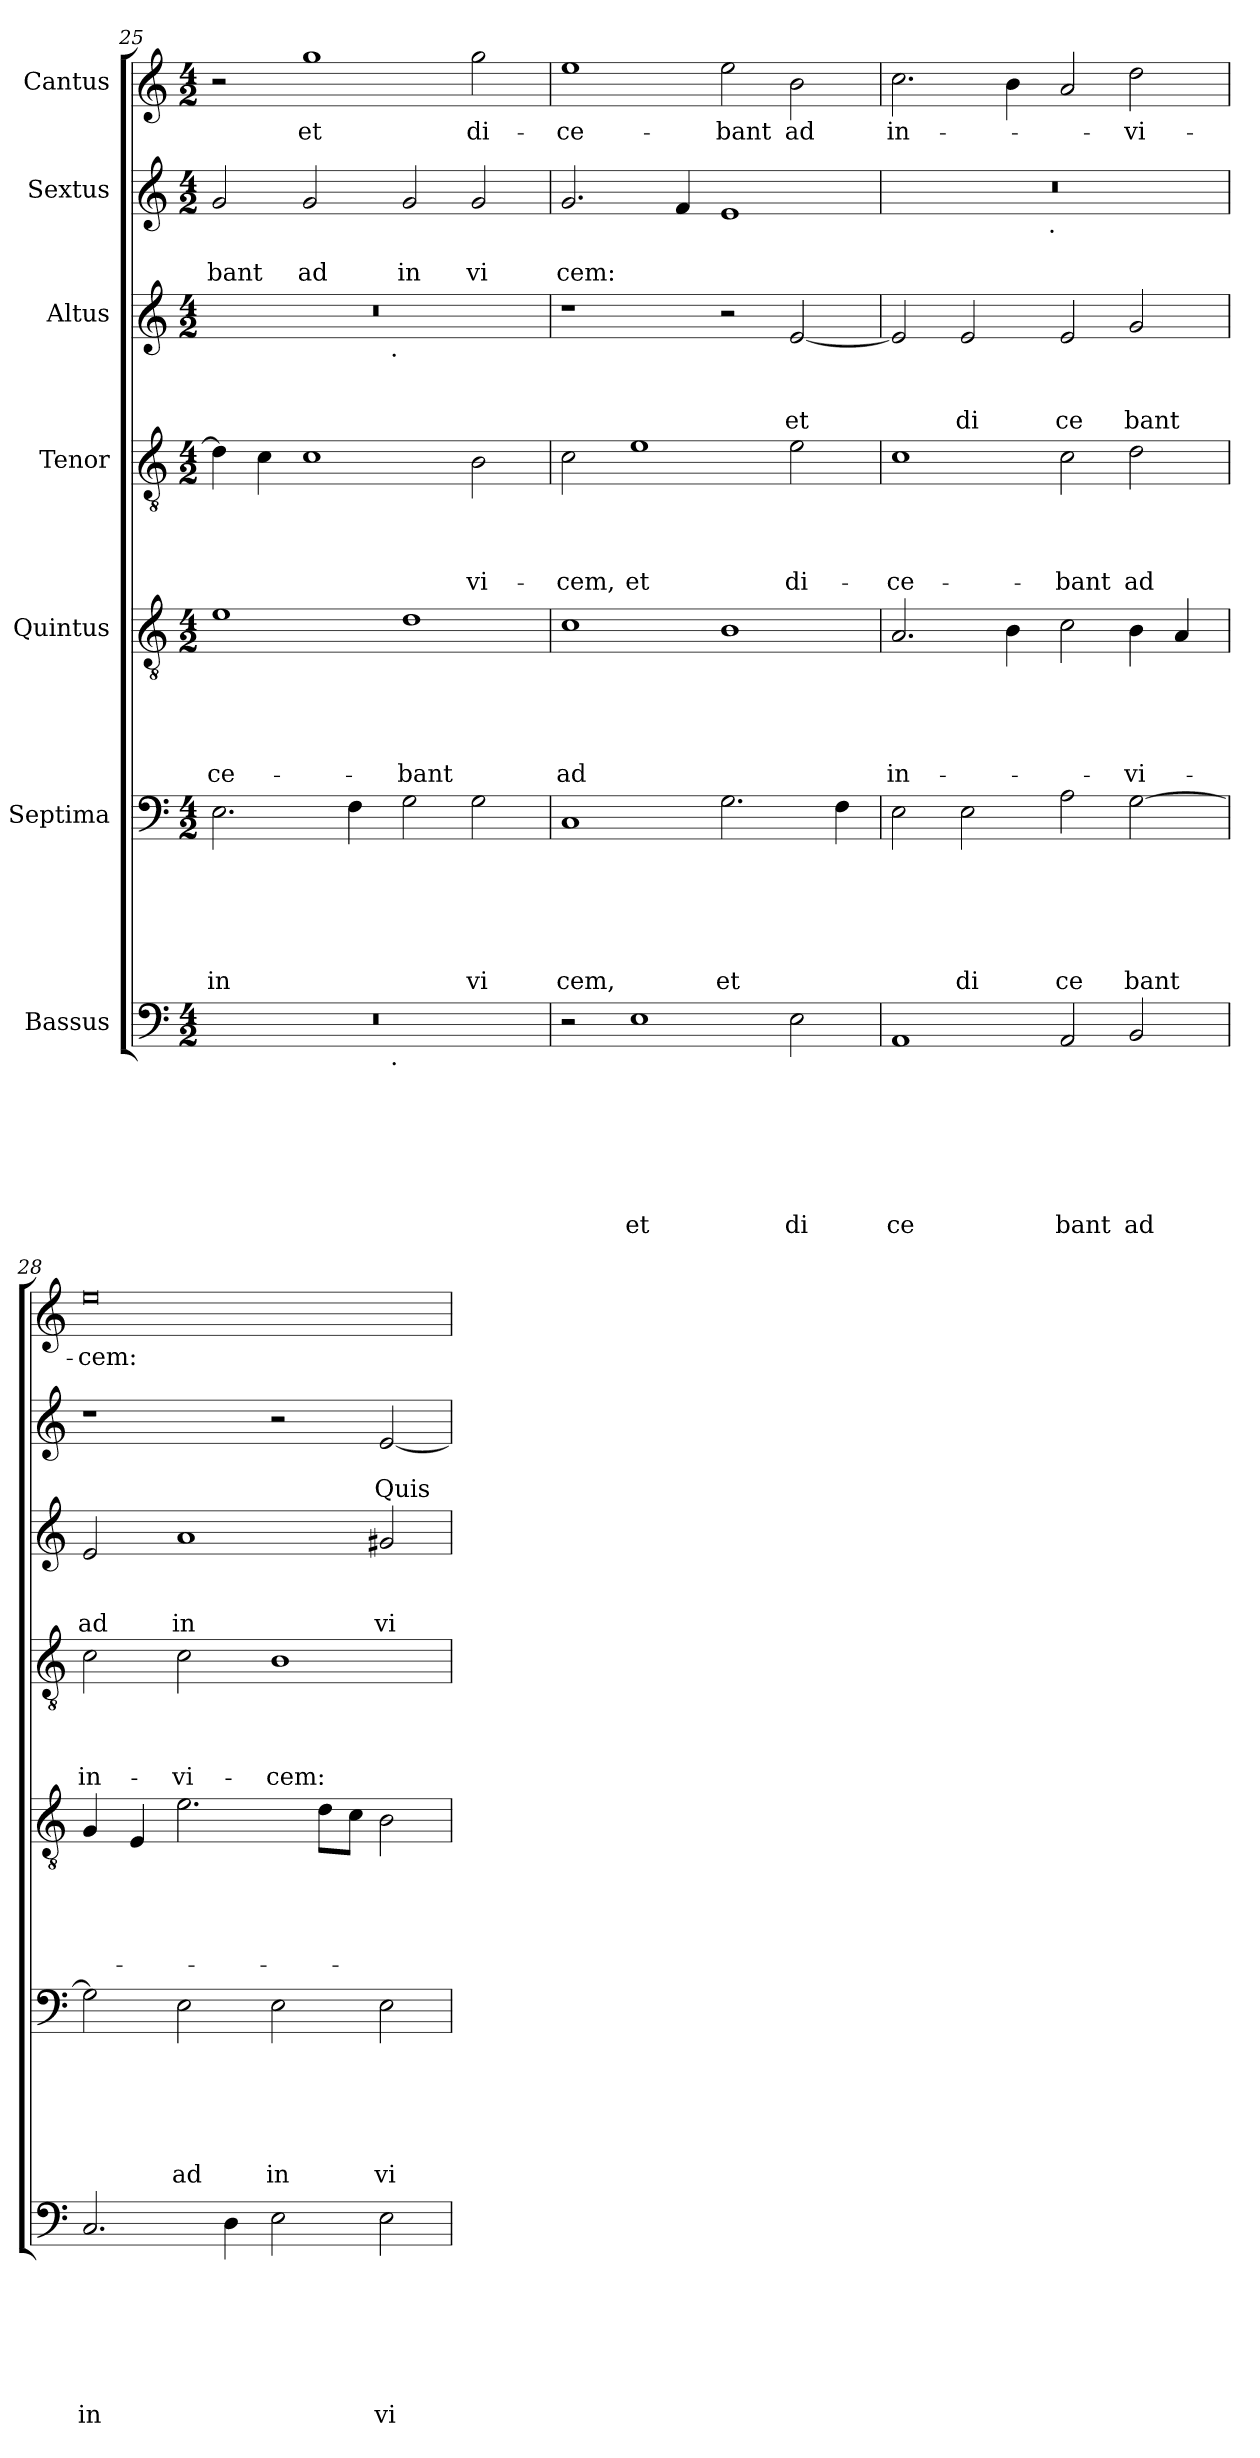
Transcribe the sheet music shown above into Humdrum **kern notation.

**kern	**text	**text	**text	**text	**text	**text	**text	**kern	**text	**text	**text	**text	**text	**text	**kern	**text	**text	**text	**text	**text	**kern	**text	**text	**text	**text	**kern	**text	**text	**text	**kern	**text	**text	**kern	**text
*part7	*part7	*part7	*part7	*part7	*part7	*part7	*part7	*part6	*part6	*part6	*part6	*part6	*part6	*part6	*part5	*part5	*part5	*part5	*part5	*part5	*part4	*part4	*part4	*part4	*part4	*part3	*part3	*part3	*part3	*part2	*part2	*part2	*part1	*part1
*staff7	*staff7	*staff7	*staff7	*staff7	*staff7	*staff7	*staff7	*staff6	*staff6	*staff6	*staff6	*staff6	*staff6	*staff6	*staff5	*staff5	*staff5	*staff5	*staff5	*staff5	*staff4	*staff4	*staff4	*staff4	*staff4	*staff3	*staff3	*staff3	*staff3	*staff2	*staff2	*staff2	*staff1	*staff1
*I"Bassus	*	*	*	*	*	*	*	*I"Septima	*	*	*	*	*	*	*I"Quintus	*	*	*	*	*	*I"Tenor	*	*	*	*	*I"Altus	*	*	*	*I"Sextus	*	*	*I"Cantus	*
!!LO:PB:g=z
*clefF4	*	*	*	*	*	*	*	*clefF4	*	*	*	*	*	*	*clefGv2	*	*	*	*	*	*clefGv2	*	*	*	*	*clefG2	*	*	*	*clefG2	*	*	*clefG2	*
*k[]	*	*	*	*	*	*	*	*k[]	*	*	*	*	*	*	*k[]	*	*	*	*	*	*k[]	*	*	*	*	*k[]	*	*	*	*k[]	*	*	*k[]	*
*C:	*	*	*	*	*	*	*	*C:	*	*	*	*	*	*	*C:	*	*	*	*	*	*C:	*	*	*	*	*C:	*	*	*	*C:	*	*	*C:	*
*M4/2	*	*	*	*	*	*	*	*M4/2	*	*	*	*	*	*	*M4/2	*	*	*	*	*	*M4/2	*	*	*	*	*M4/2	*	*	*	*M4/2	*	*	*M4/2	*
=25	=25	=25	=25	=25	=25	=25	=25	=25	=25	=25	=25	=25	=25	=25	=25	=25	=25	=25	=25	=25	=25	=25	=25	=25	=25	=25	=25	=25	=25	=25	=25	=25	=25	=25
!	!	!	!	!	!	!	!	!	!	!	!	!	!	!LO:LY:b	!	!	!	!	!	!LO:LY:b	!	!	!	!	!	!	!	!	!	!	!	!LO:LY:b	!	!
*^	*	*	*	*	*	*	*	*	*	*	*	*	*	*	*	*	*	*	*	*	*	*	*	*	*	*^	*	*	*	*	*	*	*	*
0r	2ryy	.	.	.	.	.	.	.	2.E\	.	.	.	.	.	in	1e	.	.	.	.	-ce-	4d\]	.	.	.	.	0r	2ryy	.	.	.	2g/	.	bant	2r	.
.	.	.	.	.	.	.	.	.	.	.	.	.	.	.	.	.	.	.	.	.	.	4c\	.	.	.	.	.	.	.	.	.	.	.	.	.	.
!	!	!	!	!	!	!	!	!	!	!	!	!	!	!	!	!	!	!	!	!	!	!	!	!	!	!	!	!	!	!	!	!	!	!LO:LY:b	!	!LO:LY:b
.	4...ryy	.	.	.	.	.	.	.	.	.	.	.	.	.	.	.	.	.	.	.	.	1c	.	.	.	.	.	4...ryy	.	.	.	2g/	.	ad	1gg	et
.	.	.	.	.	.	.	.	.	4F\	.	.	.	.	.	.	.	.	.	.	.	.	.	.	.	.	.	.	.	.	.	.	.	.	.	.	.
!	!	!	!	!	!	!	!	!	!	!	!	!	!	!	!	!	!	!	!	!	!	!	!	!	!	!	!	!LO:TX:b:t=.	!	!	!	!	!	!	!	!
!	!LO:TX:b:t=.	!	!	!	!	!	!	!	!	!	!	!	!	!	!	!	!	!	!	!	!	!	!	!	!	!	!	!	!	!	!	!	!	!	!	!
.	1ryy	.	.	.	.	.	.	.	.	.	.	.	.	.	.	.	.	.	.	.	.	.	.	.	.	.	.	1ryy	.	.	.	.	.	.	.	.
!	!	!	!	!	!	!	!	!	!	!	!	!	!	!	!	!	!	!	!	!	!LO:LY:b	!	!	!	!	!	!	!	!	!	!	!	!	!LO:LY:b	!	!
.	.	.	.	.	.	.	.	.	2G\	.	.	.	.	.	.	1d	.	.	.	.	-bant	.	.	.	.	.	.	.	.	.	.	2g/	.	in	.	.
!	!	!	!	!	!	!	!	!	!	!	!	!	!	!	!LO:LY:b	!	!	!	!	!	!	!	!	!	!	!LO:LY:b	!	!	!	!	!	!	!	!LO:LY:b	!	!LO:LY:b
.	.	.	.	.	.	.	.	.	2G\	.	.	.	.	.	vi	.	.	.	.	.	.	2B\	.	.	.	-vi-	.	.	.	.	.	2g/	.	vi	2gg\	di-
.	32ryy	.	.	.	.	.	.	.	.	.	.	.	.	.	.	.	.	.	.	.	.	.	.	.	.	.	.	32ryy	.	.	.	.	.	.	.	.
=26	=26	=26	=26	=26	=26	=26	=26	=26	=26	=26	=26	=26	=26	=26	=26	=26	=26	=26	=26	=26	=26	=26	=26	=26	=26	=26	=26	=26	=26	=26	=26	=26	=26	=26	=26	=26
!	!	!	!	!	!	!	!	!	!	!	!	!	!	!	!LO:LY:b	!	!	!	!	!	!LO:LY:b	!	!	!	!	!LO:LY:b	!	!	!	!	!	!	!	!LO:LY:b	!	!LO:LY:b
*v	*v	*	*	*	*	*	*	*	*	*	*	*	*	*	*	*	*	*	*	*	*	*	*	*	*	*	*v	*v	*	*	*	*	*	*	*	*
2r	.	.	.	.	.	.	.	1C	.	.	.	.	.	cem,	1c	.	.	.	.	ad	2c\	.	.	.	-cem,	1r	.	.	.	2.g/	.	cem:	1ee	-ce-
!	!	!	!	!	!	!	!LO:LY:b	!	!	!	!	!	!	!	!	!	!	!	!	!	!	!	!	!	!LO:LY:b	!	!	!	!	!	!	!	!	!
1E	.	.	.	.	.	.	et	.	.	.	.	.	.	.	.	.	.	.	.	.	1e	.	.	.	et	.	.	.	.	.	.	.	.	.
.	.	.	.	.	.	.	.	.	.	.	.	.	.	.	.	.	.	.	.	.	.	.	.	.	.	.	.	.	.	4f/	.	.	.	.
!	!	!	!	!	!	!	!	!	!	!	!	!	!	!LO:LY:b	!	!	!	!	!	!	!	!	!	!	!	!	!	!	!	!	!	!	!	!LO:LY:b
.	.	.	.	.	.	.	.	2.G\	.	.	.	.	.	et	1B	.	.	.	.	.	.	.	.	.	.	2r	.	.	.	1e	.	.	2ee\	-bant
!	!	!	!	!	!	!	!LO:LY:b	!	!	!	!	!	!	!	!	!	!	!	!	!	!	!	!	!	!LO:LY:b	!	!	!	!LO:LY:b	!	!	!	!	!LO:LY:b
2E\	.	.	.	.	.	.	di	.	.	.	.	.	.	.	.	.	.	.	.	.	2e\	.	.	.	di-	[<2e/	.	.	et	.	.	.	2b\	ad
.	.	.	.	.	.	.	.	4F\	.	.	.	.	.	.	.	.	.	.	.	.	.	.	.	.	.	.	.	.	.	.	.	.	.	.
=27	=27	=27	=27	=27	=27	=27	=27	=27	=27	=27	=27	=27	=27	=27	=27	=27	=27	=27	=27	=27	=27	=27	=27	=27	=27	=27	=27	=27	=27	=27	=27	=27	=27	=27
!	!	!	!	!	!	!	!LO:LY:b	!	!	!	!	!	!	!	!	!	!	!	!	!LO:LY:b	!	!	!	!	!LO:LY:b	!	!	!	!	!	!	!	!	!LO:LY:b
*	*	*	*	*	*	*	*	*	*	*	*	*	*	*	*	*	*	*	*	*	*	*	*	*	*	*	*	*	*	*^	*	*	*	*
1AA	.	.	.	.	.	.	ce	2E\	.	.	.	.	.	.	2.A/	.	.	.	.	in-	1c	.	.	.	-ce-	2e/]	.	.	.	0r	2ryy	.	.	2.cc\	in-
!	!	!	!	!	!	!	!	!	!	!	!	!	!	!LO:LY:b	!	!	!	!	!	!	!	!	!	!	!	!	!	!	!LO:LY:b	!	!	!	!	!	!
.	.	.	.	.	.	.	.	2E\	.	.	.	.	.	di	.	.	.	.	.	.	.	.	.	.	.	2e/	.	.	di	.	4...ryy	.	.	.	.
.	.	.	.	.	.	.	.	.	.	.	.	.	.	.	4B\	.	.	.	.	.	.	.	.	.	.	.	.	.	.	.	.	.	.	4b\	.
!	!	!	!	!	!	!	!	!	!	!	!	!	!	!	!	!	!	!	!	!	!	!	!	!	!	!	!	!	!	!	!LO:TX:b:t=.	!	!	!	!
.	.	.	.	.	.	.	.	.	.	.	.	.	.	.	.	.	.	.	.	.	.	.	.	.	.	.	.	.	.	.	1ryy	.	.	.	.
!	!	!	!	!	!	!	!LO:LY:b	!	!	!	!	!	!	!LO:LY:b	!	!	!	!	!	!	!	!	!	!	!LO:LY:b	!	!	!	!LO:LY:b	!	!	!	!	!	!
2AA/	.	.	.	.	.	.	bant	2A\	.	.	.	.	.	ce	2c\	.	.	.	.	.	2c\	.	.	.	-bant	2e/	.	.	ce	.	.	.	.	2a/	.
!	!	!	!	!	!	!	!LO:LY:b	!	!	!	!	!	!	!LO:LY:b	!	!	!	!	!	!LO:LY:b	!	!	!	!	!LO:LY:b	!	!	!	!LO:LY:b	!	!	!	!	!	!LO:LY:b
2BB/	.	.	.	.	.	.	ad	[>2G\	.	.	.	.	.	bant	4B\	.	.	.	.	-vi-	2d\	.	.	.	ad	2g/	.	.	bant	.	.	.	.	2dd\	-vi-
.	.	.	.	.	.	.	.	.	.	.	.	.	.	.	4A/	.	.	.	.	.	.	.	.	.	.	.	.	.	.	.	.	.	.	.	.
.	.	.	.	.	.	.	.	.	.	.	.	.	.	.	.	.	.	.	.	.	.	.	.	.	.	.	.	.	.	.	32ryy	.	.	.	.
=28	=28	=28	=28	=28	=28	=28	=28	=28	=28	=28	=28	=28	=28	=28	=28	=28	=28	=28	=28	=28	=28	=28	=28	=28	=28	=28	=28	=28	=28	=28	=28	=28	=28	=28	=28
!	!	!	!	!	!	!	!LO:LY:b	!	!	!	!	!	!	!	!	!	!	!	!	!	!	!	!	!	!LO:LY:b	!	!	!	!LO:LY:b	!	!	!	!	!	!LO:LY:b
*	*	*	*	*	*	*	*	*	*	*	*	*	*	*	*	*	*	*	*	*	*	*	*	*	*	*	*	*	*	*v	*v	*	*	*	*
2.C/	.	.	.	.	.	.	in	2G\]	.	.	.	.	.	.	4G/	.	.	.	.	.	2c\	.	.	.	in-	2e/	.	.	ad	1r	.	.	0ee	-cem:
.	.	.	.	.	.	.	.	.	.	.	.	.	.	.	4E/	.	.	.	.	.	.	.	.	.	.	.	.	.	.	.	.	.	.	.
!	!	!	!	!	!	!	!	!	!	!	!	!	!	!LO:LY:b	!	!	!	!	!	!	!	!	!	!	!LO:LY:b	!	!	!	!LO:LY:b	!	!	!	!	!
.	.	.	.	.	.	.	.	2E\	.	.	.	.	.	ad	2.e\	.	.	.	.	.	2c\	.	.	.	-vi-	1a	.	.	in	.	.	.	.	.
4D\	.	.	.	.	.	.	.	.	.	.	.	.	.	.	.	.	.	.	.	.	.	.	.	.	.	.	.	.	.	.	.	.	.	.
!	!	!	!	!	!	!	!	!	!	!	!	!	!	!LO:LY:b	!	!	!	!	!	!	!	!	!	!	!LO:LY:b	!	!	!	!	!	!	!	!	!
2E\	.	.	.	.	.	.	.	2E\	.	.	.	.	.	in	.	.	.	.	.	.	1B	.	.	.	-cem:	.	.	.	.	2r	.	.	.	.
.	.	.	.	.	.	.	.	.	.	.	.	.	.	.	8d\L	.	.	.	.	.	.	.	.	.	.	.	.	.	.	.	.	.	.	.
.	.	.	.	.	.	.	.	.	.	.	.	.	.	.	8c\J	.	.	.	.	.	.	.	.	.	.	.	.	.	.	.	.	.	.	.
!	!	!	!	!	!	!	!LO:LY:b	!	!	!	!	!	!	!LO:LY:b	!	!	!	!	!	!	!	!	!	!	!	!	!	!	!LO:LY:b	!	!	!LO:LY:b	!	!
2E\	.	.	.	.	.	.	vi	2E\	.	.	.	.	.	vi	2B\	.	.	.	.	.	.	.	.	.	.	2g#/	.	.	vi	[<2e/	.	Quis	.	.
=	=	=	=	=	=	=	=	=	=	=	=	=	=	=	=	=	=	=	=	=	=	=	=	=	=	=	=	=	=	=	=	=	=	=
*-	*-	*-	*-	*-	*-	*-	*-	*-	*-	*-	*-	*-	*-	*-	*-	*-	*-	*-	*-	*-	*-	*-	*-	*-	*-	*-	*-	*-	*-	*-	*-	*-	*-	*-
